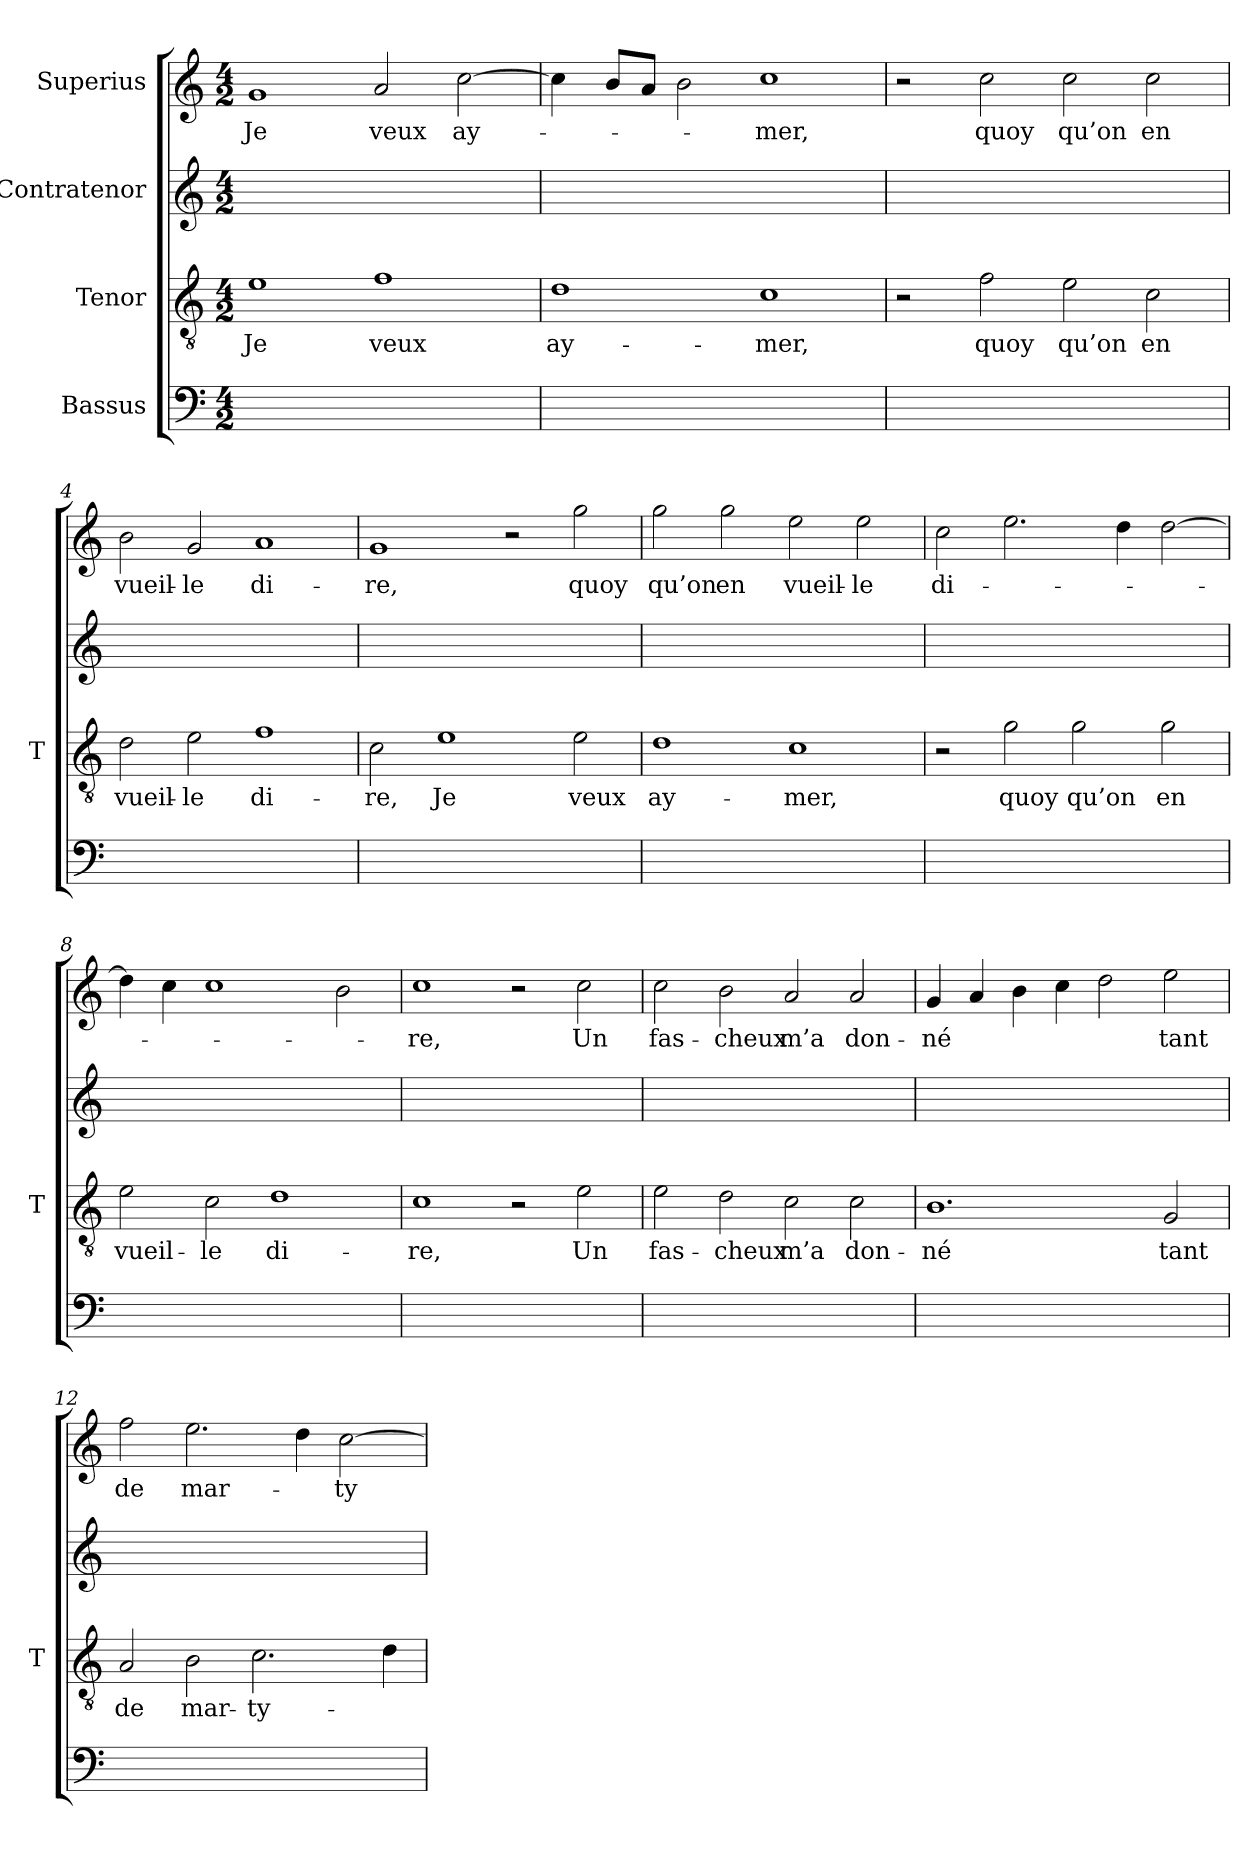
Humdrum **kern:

**kern	**kern	**text	**kern	**kern	**text
*part4	*part3	*part3	*part2	*part1	*part1
*staff4	*staff3	*staff3	*staff2	*staff1	*staff1
*I"Bassus	*I"Tenor	*	*I"Contratenor	*I"Superius	*
*	*I'T	*	*	*	*
*clefF4	*clefGv2	*	*clefG2	*clefG2	*
*k[]	*k[]	*	*k[]	*k[]	*
*M4/2	*M4/2	*	*M4/2	*M4/2	*
=1	=1	=1	=1	=1	=1
0ryy	1e	-Je	0ryy	1g	-Je
.	1f	-veux	.	2a	-veux
.	.	.	.	[2cc	ay-
=2	=2	=2	=2	=2	=2
0ryy	1d	ay-	0ryy	4cc]	.
.	.	.	.	8bL	.
.	.	.	.	8aJ	.
.	.	.	.	2b	.
.	1c	-mer,	.	1cc	-mer,
=3	=3	=3	=3	=3	=3
0ryy	2r	.	0ryy	2r	.
.	2f	-quoy	.	2cc	-quoy
.	2e	-qu’on	.	2cc	-qu’on
.	2c	-en	.	2cc	-en
=4	=4	=4	=4	=4	=4
0ryy	2d	vueil-	0ryy	2b	vueil-
.	2e	-le	.	2g	-le
.	1f	di-	.	1a	di-
=5	=5	=5	=5	=5	=5
0ryy	2c	-re,	0ryy	1g	-re,
.	1e	-Je	.	.	.
.	.	.	.	2r	.
.	2e	-veux	.	2gg	-quoy
=6	=6	=6	=6	=6	=6
0ryy	1d	ay-	0ryy	2gg	-qu’on
.	.	.	.	2gg	-en
.	1c	-mer,	.	2ee	vueil-
.	.	.	.	2ee	-le
=7	=7	=7	=7	=7	=7
0ryy	2r	.	0ryy	2cc	di-
.	2g	-quoy	.	2.ee	.
.	2g	-qu’on	.	.	.
.	.	.	.	4dd	.
.	2g	-en	.	[2dd	.
=8	=8	=8	=8	=8	=8
0ryy	2e	vueil-	0ryy	4dd]	.
.	.	.	.	4cc	.
.	2c	-le	.	1cc	.
.	1d	di-	.	.	.
.	.	.	.	2b	.
=9	=9	=9	=9	=9	=9
0ryy	1c	-re,	0ryy	1cc	-re,
.	2r	.	.	2r	.
.	2e	-Un	.	2cc	-Un
=10	=10	=10	=10	=10	=10
0ryy	2e	fas-	0ryy	2cc	fas-
.	2d	-cheux	.	2b	-cheux
.	2c	-m’a	.	2a	-m’a
.	2c	don-	.	2a	don-
=11	=11	=11	=11	=11	=11
0ryy	1.B	-né	0ryy	4g	-né
.	.	.	.	4a	.
.	.	.	.	4b	.
.	.	.	.	4cc	.
.	.	.	.	2dd	.
.	2G	-tant	.	2ee	-tant
=12	=12	=12	=12	=12	=12
0ryy	2A	-de	0ryy	2ff	-de
.	2B	mar-	.	2.ee	mar-
.	2.c	ty-	.	.	.
.	.	.	.	4dd	.
.	.	.	.	[2cc	ty-
.	4d	.	.	.	.
=	=	=	=	=	=
*-	*-	*-	*-	*-	*-
